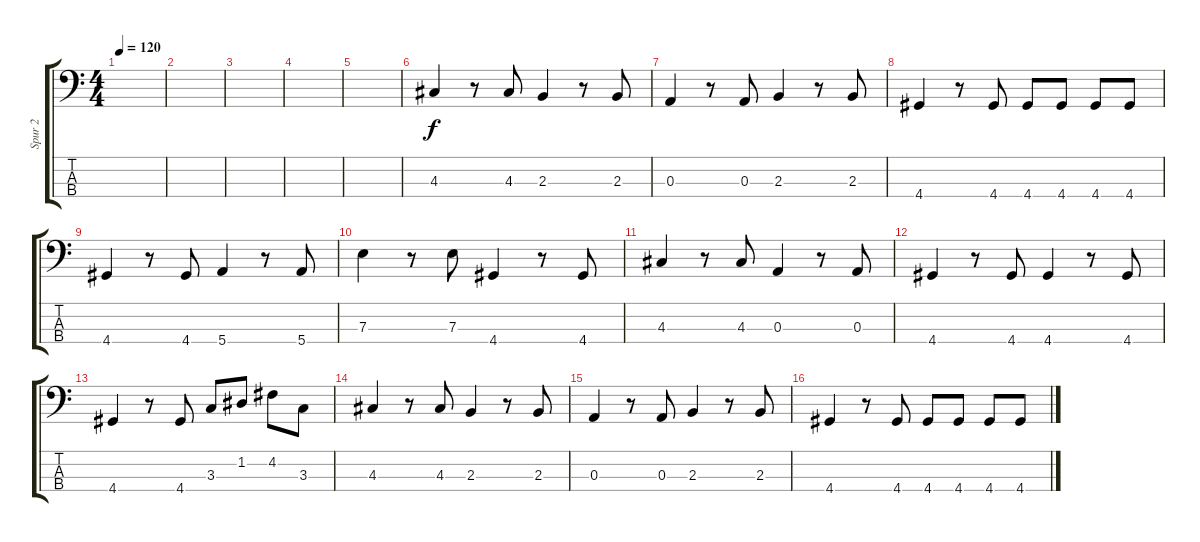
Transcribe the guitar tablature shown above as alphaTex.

\track ("Spur 2" "Spur 2") {instrument electricbassfinger}
\staff {score tabs}
\tuning (G2 D2 A1 E1) {hide}
\ts (4 4)
\tempo 120
\clef f4
\ks c
|
|
|
|
|
4.3.4 r.8 4.3.8 2.3.4 r.8 2.3.8 |
0.3.4 r.8 0.3.8 2.3.4 r.8 2.3.8 |
4.4.4 r.8 4.4.8 4.4.8 4.4.8 4.4.8 4.4.8 |
4.4.4 r.8 4.4.8 5.4.4 r.8 5.4.8 |
7.3.4 r.8 7.3.8 4.4.4 r.8 4.4.8 |
4.3.4 r.8 4.3.8 0.3.4 r.8 0.3.8 |
4.4.4 r.8 4.4.8 4.4.4 r.8 4.4.8 |
4.4.4 r.8 4.4.8 3.3.8 1.2.8 4.2.8 3.3.8 |
4.3.4 r.8 4.3.8 2.3.4 r.8 2.3.8 |
0.3.4 r.8 0.3.8 2.3.4 r.8 2.3.8 |
4.4.4 r.8 4.4.8 4.4.8 4.4.8 4.4.8 4.4.8
